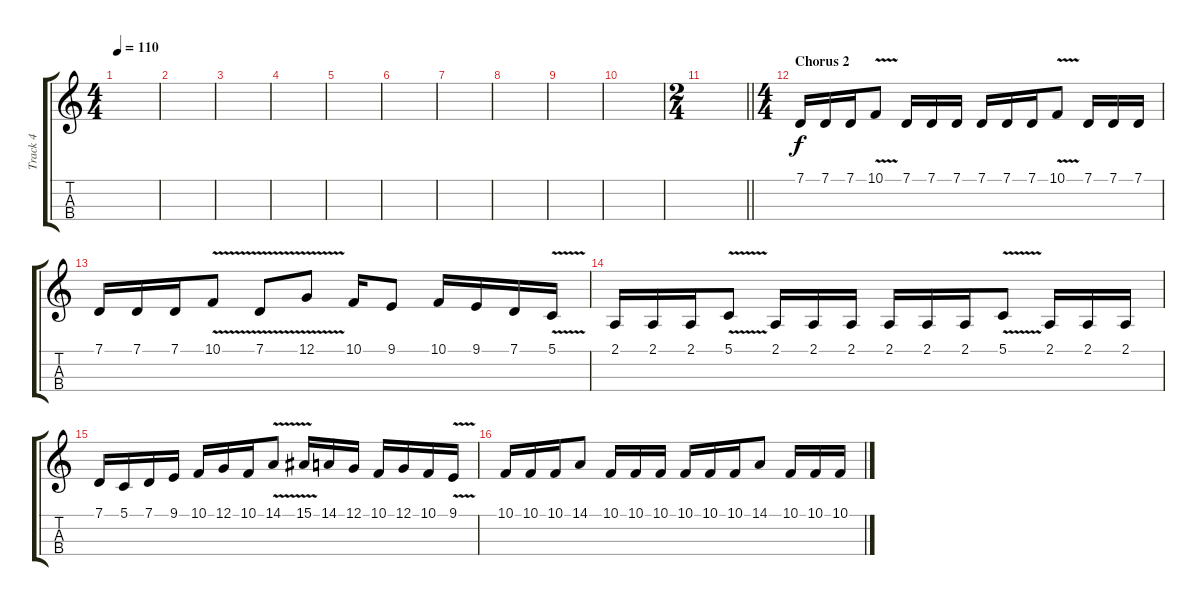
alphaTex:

\track ("Track 4" "Track 4") {instrument violin}
\staff {score tabs}
\tuning (G3 C3 G2 C2) {hide}
\ts (4 4)
\tempo 110
\clef g2
\ks c
|
|
|
|
|
|
|
|
|
|
\ts (2 4)
\barLineRight lightlight
|
\ts (4 4)
\section ("" "Chorus 2")
7.1.16 7.1.16 7.1.16 10.1{v}.8 7.1.16 7.1.16 7.1.16 7.1.16 7.1.16 7.1.16 10.1{v}.8 7.1.16 7.1.16 7.1.16 |
7.1.16 7.1.16 7.1.16 10.1{v}.8 7.1{v}.8 12.1{v}.8 10.1.16 9.1.8 10.1.16 9.1.16 7.1.16 5.1{v}.16 |
2.1.16 2.1.16 2.1.16 5.1{v}.8 2.1.16 2.1.16 2.1.16 2.1.16 2.1.16 2.1.16 5.1{v}.8 2.1.16 2.1.16 2.1.16 |
7.1.16 5.1.16 7.1.16 9.1.16 10.1.16 12.1.16 10.1.16 14.1{v}.8 15.1{v}.16 14.1.16 12.1.16 10.1.16 12.1.16 10.1.16 9.1{v}.16 |
10.1.16 10.1.16 10.1.16 14.1.8 10.1.16 10.1.16 10.1.16 10.1.16 10.1.16 10.1.16 14.1.8 10.1.16 10.1.16 10.1.16
